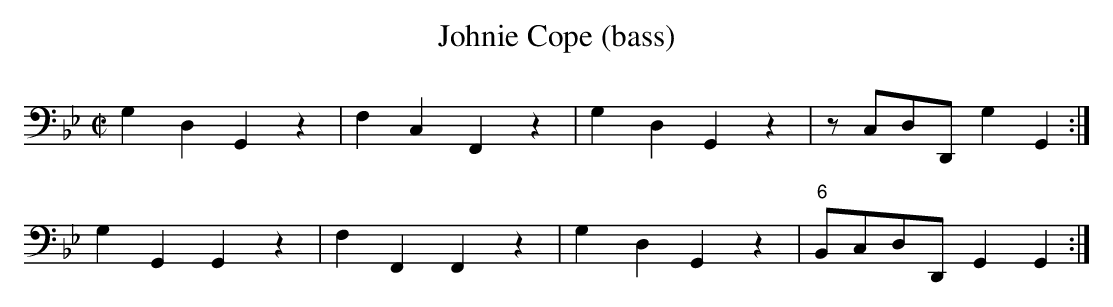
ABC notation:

X:1
T:Johnie Cope (bass)
L:1/8
M:C|
K:Gmin bass
G,2 D,2  G,,2 z2|F,2 C,2  F,,2 z2|G,2 D,2 G,,2 z2|   z  C,D,D,, G,2  G,,2:|
G,2 G,,2 G,,2 z2|F,2 F,,2 F,,2 z2|G,2 D,2 G,,2 z2|"6"B,,C,D,D,, G,,2 G,,2:|
